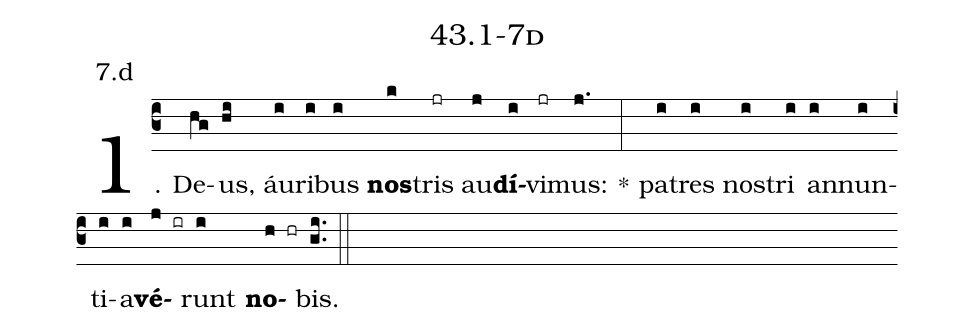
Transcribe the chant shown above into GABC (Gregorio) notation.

name: 43.1-7d;
annotation: 7.d;
%%
(c3)1. De(hg)us,(hi) áu(i)ri(i)bus(i) <b>nos</b>(k)tris(jr) au(j)<b>dí</b>(i)vi(jr)mus:(j.) *(:) pa(i)tres(i) nos(i)tri(i) an(i)nun(i)ti(i)a(i)<b>vé</b>(j ir)runt(i) <b>no</b>(h hr)bis.(gi..) (::)
